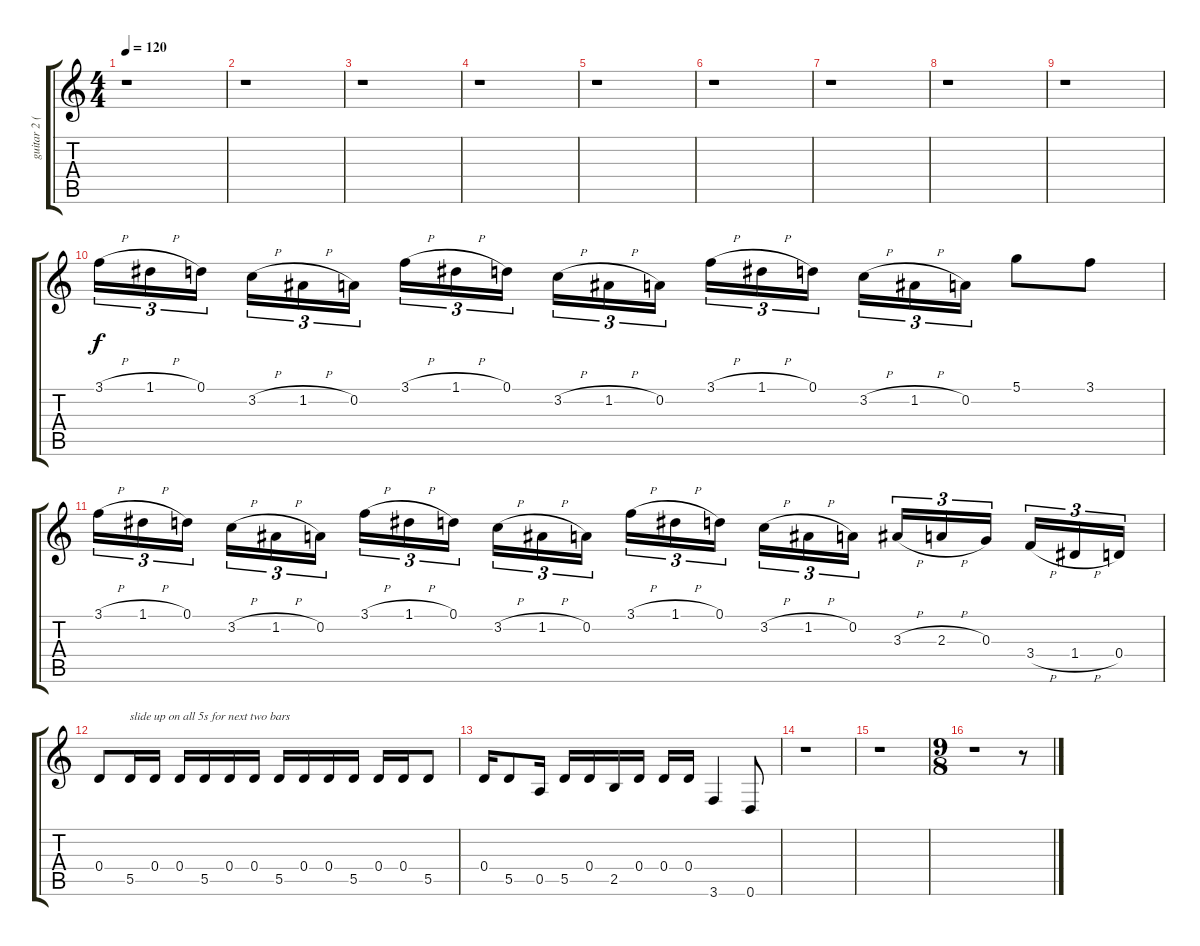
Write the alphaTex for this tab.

\track ("guitar 2 (solo)" "guitar 2 (") {instrument acousticguitarsteel}
\staff {score tabs}
\tuning (D4 A3 G3 D3 A2 D2) {hide}
\ts (4 4)
\tempo 120
\clef g2
\ks c
r.1{dy f} |
r.1 |
r.1 |
r.1 |
r.1 |
r.1 |
r.1 |
r.1 |
r.1 |
3.1{h}.16{tu (3 2)} 1.1{h}.16{tu (3 2)} 0.1.16{tu (3 2)} 3.2{h}.16{tu (3 2)} 1.2{h}.16{tu (3 2)} 0.2.16{tu (3 2)} 3.1{h}.16{tu (3 2)} 1.1{h}.16{tu (3 2)} 0.1.16{tu (3 2)} 3.2{h}.16{tu (3 2)} 1.2{h}.16{tu (3 2)} 0.2.16{tu (3 2)} 3.1{h}.16{tu (3 2)} 1.1{h}.16{tu (3 2)} 0.1.16{tu (3 2)} 3.2{h}.16{tu (3 2)} 1.2{h}.16{tu (3 2)} 0.2.16{tu (3 2)} 5.1.8 3.1.8 |
3.1{h}.16{tu (3 2)} 1.1{h}.16{tu (3 2)} 0.1.16{tu (3 2)} 3.2{h}.16{tu (3 2)} 1.2{h}.16{tu (3 2)} 0.2.16{tu (3 2)} 3.1{h}.16{tu (3 2)} 1.1{h}.16{tu (3 2)} 0.1.16{tu (3 2)} 3.2{h}.16{tu (3 2)} 1.2{h}.16{tu (3 2)} 0.2.16{tu (3 2)} 3.1{h}.16{tu (3 2)} 1.1{h}.16{tu (3 2)} 0.1.16{tu (3 2)} 3.2{h}.16{tu (3 2)} 1.2{h}.16{tu (3 2)} 0.2.16{tu (3 2)} 3.3{h}.16{tu (3 2)} 2.3{h}.16{tu (3 2)} 0.3.16{tu (3 2)} 3.4{h}.16{tu (3 2)} 1.4{h}.16{tu (3 2)} 0.4.16{tu (3 2)} |
0.4.8 5.5.16{txt "slide up on all 5s for next two bars"} 0.4.16 0.4.16 5.5.16 0.4.16 0.4.16 5.5.16 0.4.16 0.4.16 5.5.16 0.4.16 0.4.16 5.5.8 |
0.4.16 5.5.8 0.5.16 5.5.16 0.4.16 2.5.16 0.4.16 0.4.16 0.4.16 3.6.4 0.6.8 |
r.1 |
r.1 |
\ts (9 8)
r.1 r.8
